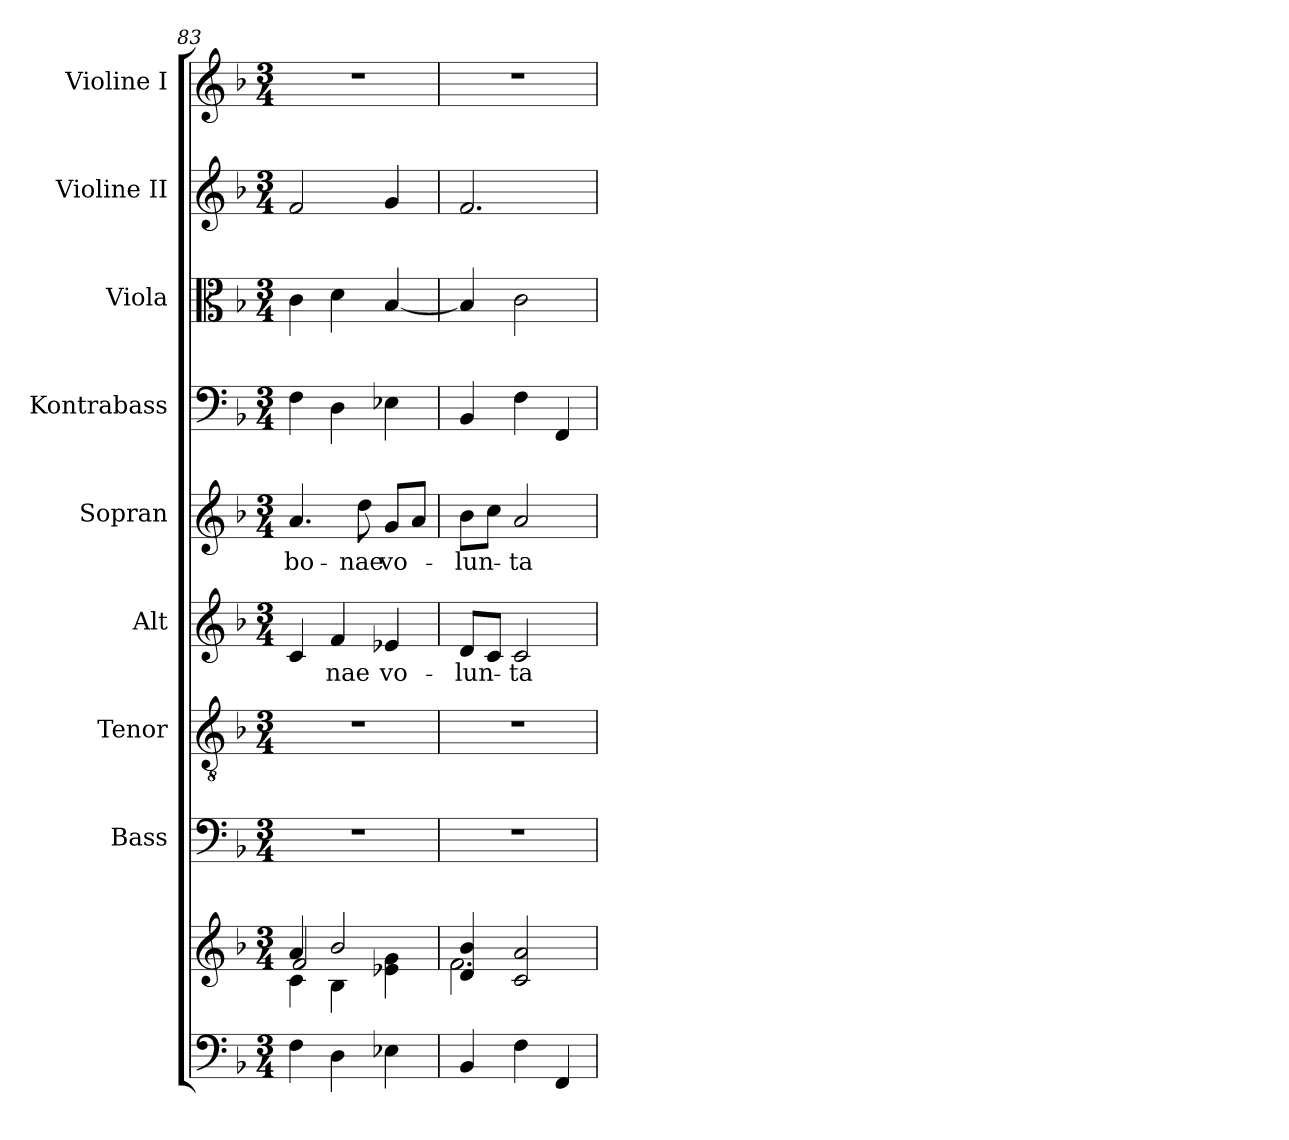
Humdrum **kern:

**kern	**kern	**kern	**kern	**kern	**text	**kern	**text	**kern	**kern	**kern	**kern
*part9	*part9	*part8	*part7	*part6	*part6	*part5	*part5	*part4	*part3	*part2	*part1
*staff10	*staff9	*staff8	*staff7	*staff6	*staff6	*staff5	*staff5	*staff4	*staff3	*staff2	*staff1
*	*	*I"Bass	*I"Tenor	*I"Alt	*	*I"Sopran	*	*I"Kontrabass	*I"Viola	*I"Violine II	*I"Violine I
*	*	*I'B.	*I'T.	*I'A.	*	*I'S.	*	*I'Kb.	*I'Vla.	*I'Vl. II	*I'Vl. I
!!LO:PB:g=z
*clefF4	*clefG2	*clefF4	*clefGv2	*clefG2	*	*clefG2	*	*clefF4	*clefC3	*clefG2	*clefG2
*	*	*	*	*	*	*	*	*ITrd7c12	*	*	*
*k[b-]	*k[b-]	*k[b-]	*k[b-]	*k[b-]	*	*k[b-]	*	*k[b-]	*k[b-]	*k[b-]	*k[b-]
*F:	*F:	*F:	*F:	*F:	*	*F:	*	*F:	*F:	*F:	*F:
*M3/4	*M3/4	*M3/4	*M3/4	*M3/4	*	*M3/4	*	*M3/4	*M3/4	*M3/4	*M3/4
=83	=83	=83	=83	=83	=83	=83	=83	=83	=83	=83	=83
*	*^	*	*	*	*	*	*	*	*	*	*
*	*	*^	*	*	*	*	*	*	*	*	*	*
!	!	!	!	!	!	!	!	!	!LO:LY:b	!	!	!	!
4F\	4a/	4c\	2f/	2.r	2.r	4c/	.	4.a/	bo-	4FF\	4c\	2f/	2.r
!	!	!	!	!	!	!	!LO:LY:b	!	!	!	!	!	!
4D\	2b-/	4B-\	.	.	.	4f/	-nae	.	.	4DD\	4d\	.	.
!	!	!	!	!	!	!	!	!	!LO:LY:b	!	!	!	!
.	.	.	.	.	.	.	.	8dd\	-nae	.	.	.	.
!	!	!	!	!	!	!	!LO:LY:b	!	!LO:LY:b	!	!	!	!
4E-X\	.	4e-X\ 4g\	4ryy	.	.	4e-X/	vo-	8g/L	vo-	4EE-X\	[4B-/	4g/	.
.	.	.	.	.	.	.	.	8a/J	.	.	.	.	.
*	*	*v	*v	*	*	*	*	*	*	*	*	*	*
=84	=84	=84	=84	=84	=84	=84	=84	=84	=84	=84	=84	=84
!	!	!	!	!	!	!LO:LY:b	!	!LO:LY:b	!	!	!	!
4BB-/	4d/ 4b-/	2.f\	2.r	2.r	8d/L	-lun-	8b-\L	-lun-	4BBB-/	4B-/]	2.f/	2.r
.	.	.	.	.	8c/J	.	8cc\J	.	.	.	.	.
!	!	!	!	!	!	!LO:LY:b	!	!LO:LY:b	!	!	!	!
4F\	2c/ 2a/	.	.	.	2c/	-ta-	2a/	-ta-	4FF\	2c\	.	.
4FF/	.	.	.	.	.	.	.	.	4FFF/	.	.	.
*	*v	*v	*	*	*	*	*	*	*	*	*	*
=	=	=	=	=	=	=	=	=	=	=	=
*-	*-	*-	*-	*-	*-	*-	*-	*-	*-	*-	*-
